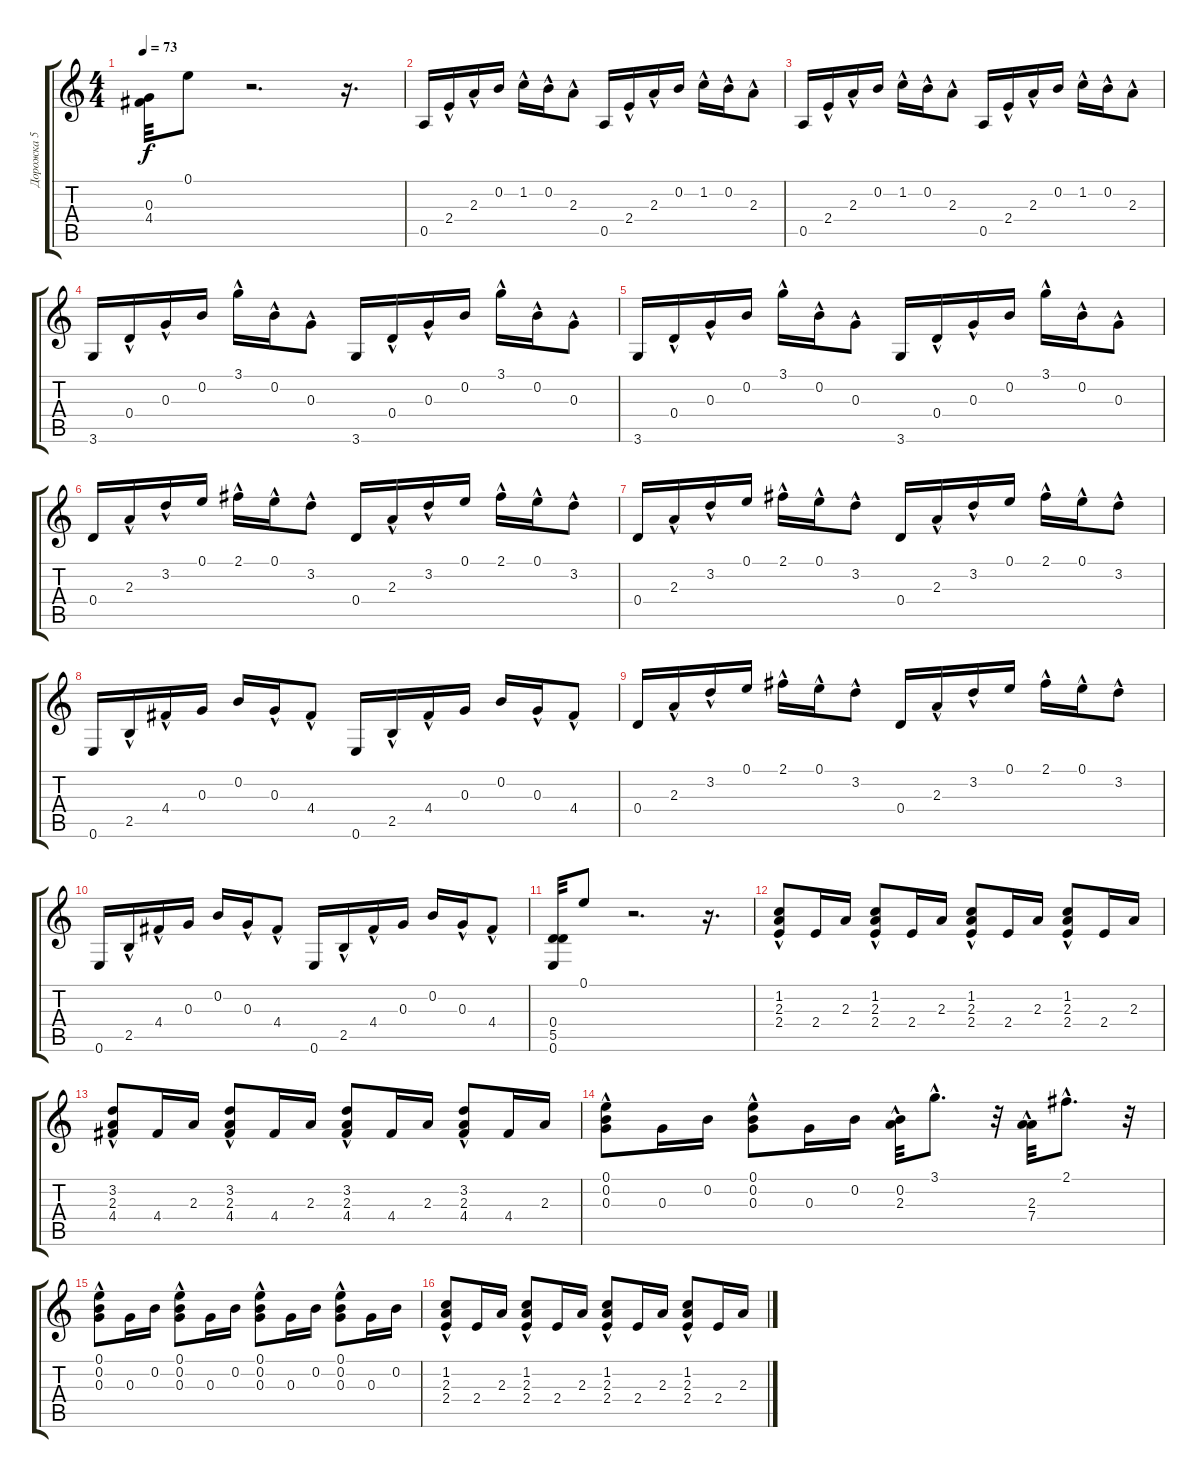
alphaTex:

\track ("Дорожка 5" "Дорожка 5") {instrument acousticguitarnylon}
\staff {score tabs}
\tuning (E4 B3 G3 D3 A2 E2) {hide}
\ts (4 4)
\tempo 73
\clef g2
\ks c
(0.3 4.4).32{dy f} 0.1.8 r.2{d} r.16{d} |
0.5.16 2.4{hac}.16 2.3{hac}.16 0.2.16 1.2{hac}.16 0.2{hac}.16 2.3{hac}.8 0.5.16 2.4{hac}.16 2.3{hac}.16 0.2.16 1.2{hac}.16 0.2{hac}.16 2.3{hac}.8 |
0.5.16 2.4{hac}.16 2.3{hac}.16 0.2.16 1.2{hac}.16 0.2{hac}.16 2.3{hac}.8 0.5.16 2.4{hac}.16 2.3{hac}.16 0.2.16 1.2{hac}.16 0.2{hac}.16 2.3{hac}.8 |
3.6.16 0.4{hac}.16 0.3{hac}.16 0.2.16 3.1{hac}.16 0.2{hac}.16 0.3{hac}.8 3.6.16 0.4{hac}.16 0.3{hac}.16 0.2.16 3.1{hac}.16 0.2{hac}.16 0.3{hac}.8 |
3.6.16 0.4{hac}.16 0.3{hac}.16 0.2.16 3.1{hac}.16 0.2{hac}.16 0.3{hac}.8 3.6.16 0.4{hac}.16 0.3{hac}.16 0.2.16 3.1{hac}.16 0.2{hac}.16 0.3{hac}.8 |
0.4.16 2.3{hac}.16 3.2{hac}.16 0.1.16 2.1{hac}.16 0.1{hac}.16 3.2{hac}.8 0.4.16 2.3{hac}.16 3.2{hac}.16 0.1.16 2.1{hac}.16 0.1{hac}.16 3.2{hac}.8 |
0.4.16 2.3{hac}.16 3.2{hac}.16 0.1.16 2.1{hac}.16 0.1{hac}.16 3.2{hac}.8 0.4.16 2.3{hac}.16 3.2{hac}.16 0.1.16 2.1{hac}.16 0.1{hac}.16 3.2{hac}.8 |
0.6.16 2.5{hac}.16 4.4{hac}.16 0.3.16 0.2.16 0.3{hac}.16 4.4{hac}.8 0.6.16 2.5{hac}.16 4.4{hac}.16 0.3.16 0.2.16 0.3{hac}.16 4.4{hac}.8 |
0.4.16 2.3{hac}.16 3.2{hac}.16 0.1.16 2.1{hac}.16 0.1{hac}.16 3.2{hac}.8 0.4.16 2.3{hac}.16 3.2{hac}.16 0.1.16 2.1{hac}.16 0.1{hac}.16 3.2{hac}.8 |
0.6.16 2.5{hac}.16 4.4{hac}.16 0.3.16 0.2.16 0.3{hac}.16 4.4{hac}.8 0.6.16 2.5{hac}.16 4.4{hac}.16 0.3.16 0.2.16 0.3{hac}.16 4.4{hac}.8 |
(0.4 5.5 0.6).32 0.1.8 r.2{d} r.16{d} |
(1.2 2.3{hac} 2.4).8 2.4.16 2.3.16 (1.2 2.3{hac} 2.4).8 2.4.16 2.3.16 (1.2 2.3{hac} 2.4).8 2.4.16 2.3.16 (1.2 2.3{hac} 2.4).8 2.4.16 2.3.16 |
(3.2 2.3{hac} 4.4).8 4.4.16 2.3.16 (3.2 2.3{hac} 4.4).8 4.4.16 2.3.16 (3.2 2.3{hac} 4.4).8 4.4.16 2.3.16 (3.2 2.3{hac} 4.4).8 4.4.16 2.3.16 |
(0.1 0.2{hac} 0.3).8 0.3.16 0.2.16 (0.1 0.2{hac} 0.3).8 0.3.16 0.2.16 (0.2{hac} 2.3{hac}).32 3.1{hac}.8{d} r.32 (2.3{hac} 7.4{hac}).32 2.1{hac}.8{d} r.32 |
(0.1 0.2{hac} 0.3).8 0.3.16 0.2.16 (0.1 0.2{hac} 0.3).8 0.3.16 0.2.16 (0.1 0.2{hac} 0.3).8 0.3.16 0.2.16 (0.1 0.2{hac} 0.3).8 0.3.16 0.2.16 |
(1.2 2.3{hac} 2.4).8 2.4.16 2.3.16 (1.2 2.3{hac} 2.4).8 2.4.16 2.3.16 (1.2 2.3{hac} 2.4).8 2.4.16 2.3.16 (1.2 2.3{hac} 2.4).8 2.4.16 2.3.16
